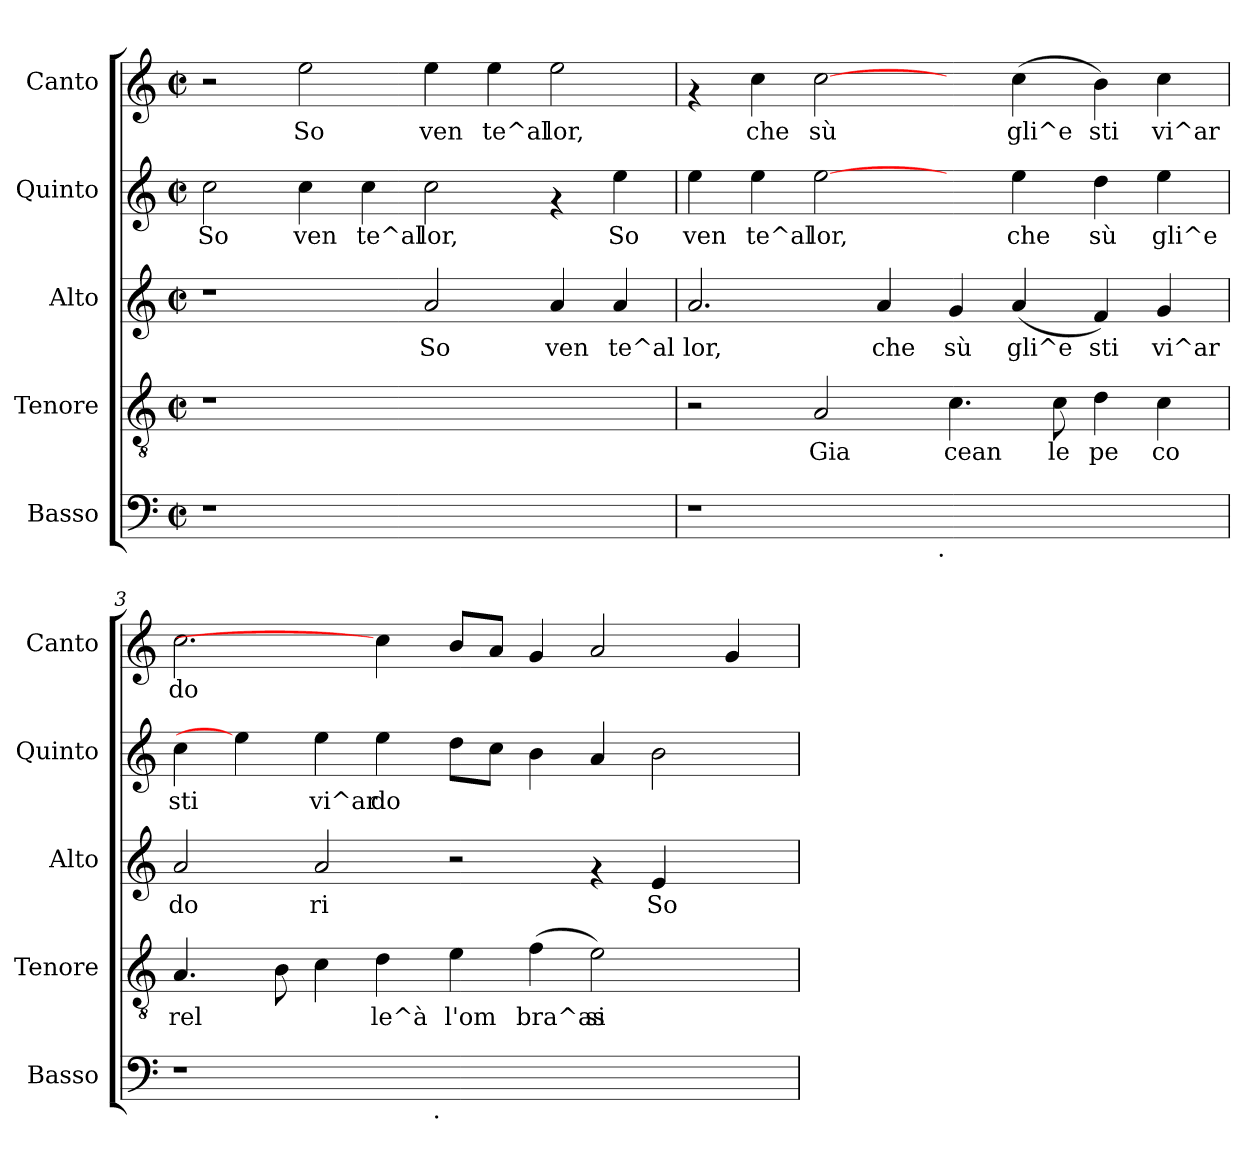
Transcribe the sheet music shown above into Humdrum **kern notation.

**kern	**kern	**text	**kern	**text	**kern	**text	**kern	**text
*part5	*part4	*part4	*part3	*part3	*part2	*part2	*part1	*part1
*staff5	*staff4	*staff4	*staff3	*staff3	*staff2	*staff2	*staff1	*staff1
*I"Basso	*I"Tenore	*	*I"Alto	*	*I"Quinto	*	*I"Canto	*
*I'Basso	*I'Tenore	*	*I'Alto	*	*I'Quinto	*	*I'Canto	*
!!LO:PB:g=z
*stria5	*stria5	*	*stria5	*	*stria5	*	*stria5	*
*clefF4	*clefGv2	*	*clefG2	*	*clefG2	*	*clefG2	*
*k[]	*k[]	*	*k[]	*	*k[]	*	*k[]	*
*C:	*C:	*	*C:	*	*C:	*	*C:	*
*M2/2	*M2/2	*	*M2/2	*	*M2/2	*	*M2/2	*
*met(c|)	*met(c|)	*	*met(c|)	*	*met(c|)	*	*met(c|)	*
=1	=1	=1	=1	=1	=1	=1	=1	=1
!	!	!	!	!	!	!LO:LY:b:cj	!	!
1r	1r	.	1r	.	2cc\	So	2r	.
!	!	!	!	!	!	!LO:LY:b:cj	!	!LO:LY:b:cj
.	.	.	.	.	4cc\	ven	2ee\	So
!	!	!	!	!	!	!LO:LY:b:cj	!	!
.	.	.	.	.	4cc\	te^al	.	.
!	!	!	!	!LO:LY:b:cj	!	!LO:LY:b:cj	!	!LO:LY:b:cj
1ryy	1ryy	.	2a/	So	2cc\	lor,	4ee\	ven
!	!	!	!	!	!	!	!	!LO:LY:b:cj
.	.	.	.	.	.	.	4ee\	te^al
!	!	!	!	!LO:LY:b:cj	!	!	!	!LO:LY:b:cj
.	.	.	4a/	ven	4rf	.	2ee\	lor,
!	!	!	!	!LO:LY:b:cj	!	!LO:LY:b:cj	!	!
.	.	.	4a/	te^al	4ee\	So	.	.
=2	=2	=2	=2	=2	=2	=2	=2	=2
!	!	!	!	!LO:LY:b:cj	!	!LO:LY:b:cj	!	!
*^	*	*	*	*	*	*	*	*
1r	2ryy	2r	.	2.a/	lor,	4ee\	ven	4rf	.
!	!	!	!	!	!	!	!LO:LY:b:cj	!	!LO:LY:b:cj
.	.	.	.	.	.	4ee\	te^al	4cc\	che
!	!	!	!LO:LY:b:cj	!	!	!	!LO:LY:b:cj	!	!LO:LY:b:cj
.	4ryy	2A/	Gia	.	.	[2ee\	lor,	[2cc\	sù
!	!	!	!	!	!LO:LY:b:cj	!	!	!	!
.	8...ryy	.	.	4a/	che	.	.	.	.
!	!LO:TX:b:t=.	!	!	!	!	!	!	!	!
.	1ryy	.	.	.	.	.	.	.	.
!	!	!	!LO:LY:b:cj	!	!LO:LY:b:cj	!	!	!	!
1ryy	.	4.c\	cean	4g/	sù	4ryy	.	4ryy	.
!	!	!	!	!	!LO:LY:b:cj	!	!LO:LY:b:cj	!	!LO:LY:b:cj
.	.	.	.	(<4a/	gli^e	4ee\	che	(<4cc\	gli^e
!	!	!	!LO:LY:b:cj	!	!	!	!	!	!
.	.	8c\	le	.	.	.	.	.	.
!	!	!	!LO:LY:b:cj	!	!LO:LY:b:cj	!	!LO:LY:b:cj	!	!LO:LY:b:cj
.	.	4d\	pe	4f/)	sti	4dd\	sù	4b\)	sti
!	!	!	!LO:LY:b:cj	!	!LO:LY:b:cj	!	!LO:LY:b:cj	!	!LO:LY:b:cj
.	.	4c\	co	4g/	vi^ar	4ee\	gli^e	4cc\	vi^ar
.	64ryy	.	.	.	.	.	.	.	.
=3	=3	=3	=3	=3	=3	=3	=3	=3	=3
!	!	!	!LO:LY:b:cj	!	!LO:LY:b:cj	!	!LO:LY:b:cj	!	!LO:LY:b:cj
1r	2ryy	4.A/	rel	2a/	do	4cc\	sti	2.cc\	do
.	.	.	.	.	.	4ee\]	.	.	.
!	!	!	!LO:LY:b:cj	!	!	!	!	!	!
.	.	8B\	.	.	.	.	.	.	.
!	!	!	!LO:LY:b:cj	!	!LO:LY:b:cj	!	!LO:LY:b:cj	!	!
.	4...ryy	4c\	.	2a/	ri	4ee\	vi^ar	.	.
!	!	!	!LO:LY:b:cj	!	!	!	!LO:LY:b:cj	!	!
.	.	4d\	le^à	.	.	4ee\	do	4cc\]	.
!	!LO:TX:b:t=.	!	!	!	!	!	!	!	!
.	1ryy	.	.	.	.	.	.	.	.
!	!	!	!LO:LY:b:cj	!	!	!	!LO:LY:b:cj	!	!LO:LY:b:cj
1ryy	.	4e\	l'om	2r	.	8dd\L	.	8b/L	.
!	!	!	!	!	!	!	!LO:LY:b:cj	!	!LO:LY:b:cj
.	.	.	.	.	.	8cc\J	.	8a/J	.
!	!	!	!LO:LY:b:cj	!	!	!	!LO:LY:b:cj	!	!LO:LY:b:cj
.	.	(<4f\	bra^as	.	.	4b\	.	4g/	.
!	!	!	!LO:LY:b:cj	!	!	!	!LO:LY:b:cj	!	!LO:LY:b:cj
.	.	2e\)	si	4rf	.	4a/	.	2a/	.
!	!	!	!	!	!LO:LY:b:cj	!	!LO:LY:b:cj	!	!
.	.	.	.	4e/	So	2b\	.	.	.
.	4ryy	.	.	.	.	.	.	.	.
!	!	!	!	!	!	!	!	!	!LO:LY:b:cj
4ryy	.	4ryy	.	4ryy	.	.	.	4g/	.
.	32ryy	.	.	.	.	.	.	.	.
*v	*v	*	*	*	*	*	*	*	*
=	=	=	=	=	=	=	=	=
*-	*-	*-	*-	*-	*-	*-	*-	*-
